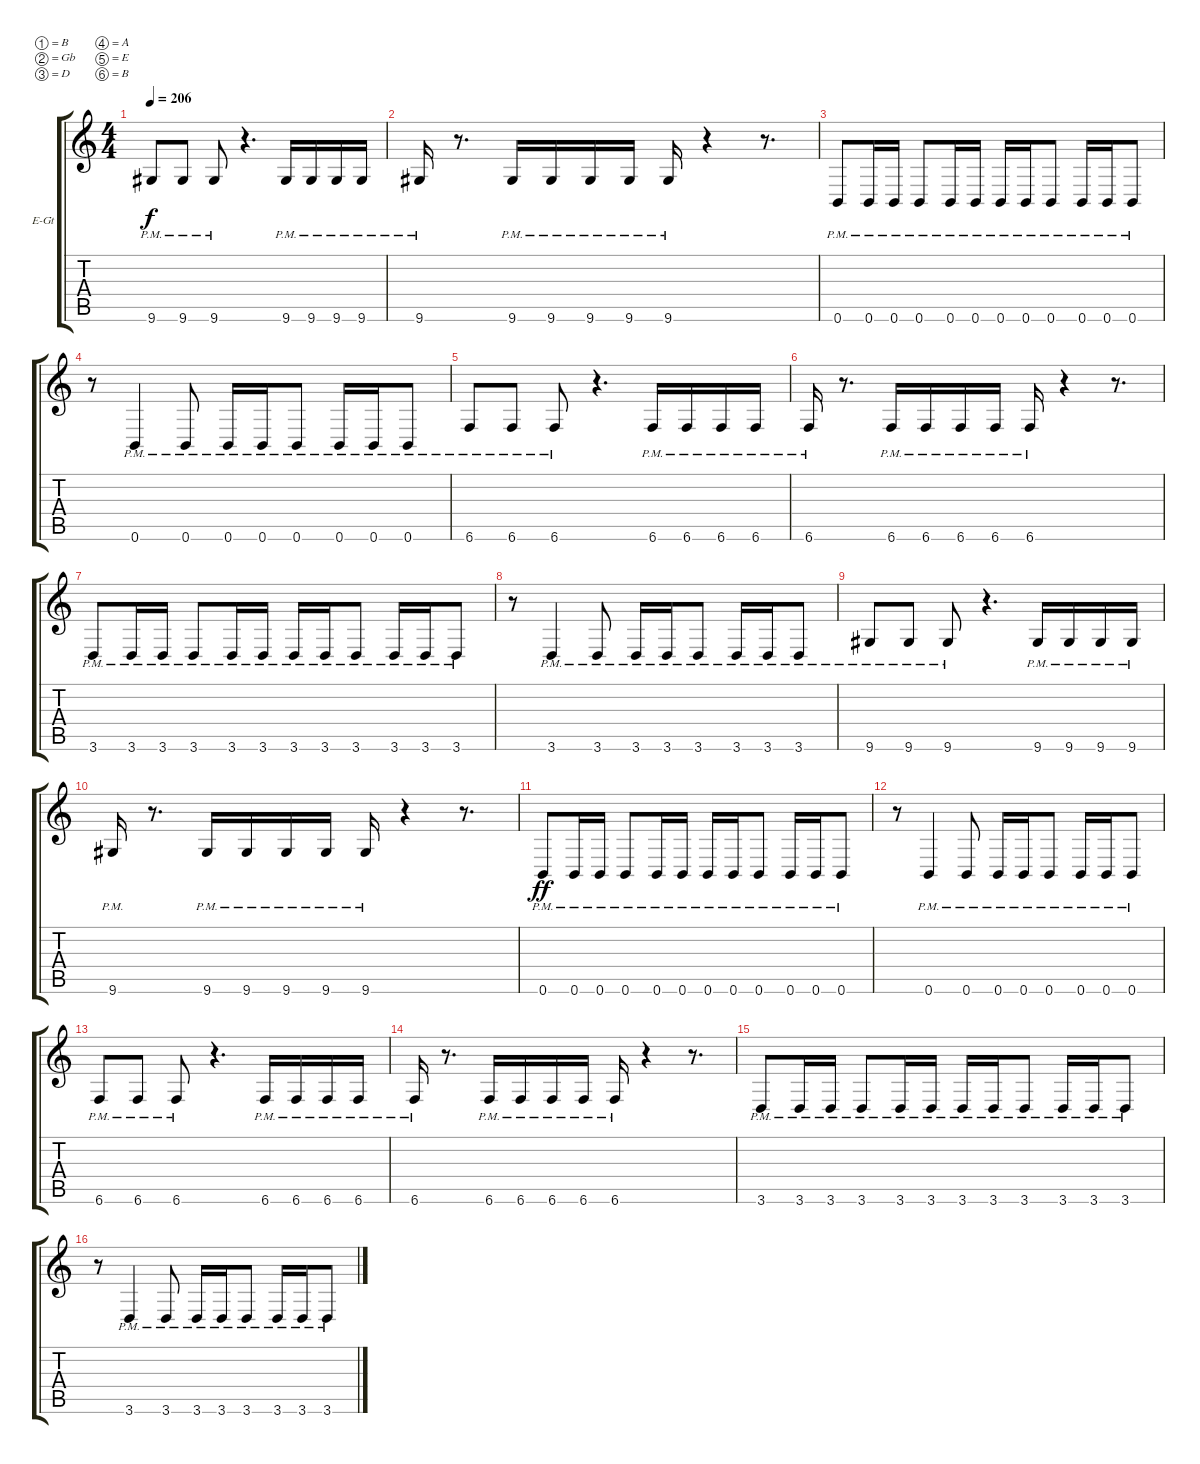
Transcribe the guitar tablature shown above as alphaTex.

\bracketExtendMode groupsimilarinstruments
\firstSystemTrackNameOrientation horizontal
\otherSystemsTrackNameOrientation horizontal
\track ("Rhythm Guitar" "E-Gt") {instrument distortionguitar}
\staff {score tabs}
\tuning (B3 Gb3 D3 A2 E2 B1)
\ts (4 4)
\tempo 206
\clef g2
\ks c
9.6{pm}.8{dy f} 9.6{pm}.8 9.6{pm}.8 r.4{d} 9.6{pm}.16 9.6{pm}.16 9.6{pm}.16 9.6{pm}.16 |
9.6{pm}.16 r.8{d} 9.6{pm}.16 9.6{pm}.16 9.6{pm}.16 9.6{pm}.16 9.6{pm}.16 r.4 r.8{d} |
0.6{pm}.8 0.6{pm}.16 0.6{pm}.16 0.6{pm}.8 0.6{pm}.16 0.6{pm}.16 0.6{pm}.16 0.6{pm}.16 0.6{pm}.8 0.6{pm}.16 0.6{pm}.16 0.6{pm}.8 |
r.8 0.6{pm}.4 0.6{pm}.8 0.6{pm}.16 0.6{pm}.16 0.6{pm}.8 0.6{pm}.16 0.6{pm}.16 0.6{pm}.8 |
6.6{pm}.8 6.6{pm}.8 6.6{pm}.8 r.4{d} 6.6{pm}.16 6.6{pm}.16 6.6{pm}.16 6.6{pm}.16 |
6.6{pm}.16 r.8{d} 6.6{pm}.16 6.6{pm}.16 6.6{pm}.16 6.6{pm}.16 6.6{pm}.16 r.4 r.8{d} |
3.6{pm}.8 3.6{pm}.16 3.6{pm}.16 3.6{pm}.8 3.6{pm}.16 3.6{pm}.16 3.6{pm}.16 3.6{pm}.16 3.6{pm}.8 3.6{pm}.16 3.6{pm}.16 3.6{pm}.8 |
r.8 3.6{pm}.4 3.6{pm}.8 3.6{pm}.16 3.6{pm}.16 3.6{pm}.8 3.6{pm}.16 3.6{pm}.16 3.6{pm}.8 |
9.6{pm}.8 9.6{pm}.8 9.6{pm}.8 r.4{d} 9.6{pm}.16 9.6{pm}.16 9.6{pm}.16 9.6{pm}.16 |
9.6{pm}.16 r.8{d} 9.6{pm}.16 9.6{pm}.16 9.6{pm}.16 9.6{pm}.16 9.6{pm}.16 r.4 r.8{d} |
0.6{pm}.8{dy ff} 0.6{pm}.16 0.6{pm}.16 0.6{pm}.8 0.6{pm}.16 0.6{pm}.16 0.6{pm}.16 0.6{pm}.16 0.6{pm}.8 0.6{pm}.16 0.6{pm}.16 0.6{pm}.8 |
r.8 0.6{pm}.4 0.6{pm}.8 0.6{pm}.16 0.6{pm}.16 0.6{pm}.8 0.6{pm}.16 0.6{pm}.16 0.6{pm}.8 |
6.6{pm}.8 6.6{pm}.8 6.6{pm}.8 r.4{d} 6.6{pm}.16 6.6{pm}.16 6.6{pm}.16 6.6{pm}.16 |
6.6{pm}.16 r.8{d} 6.6{pm}.16 6.6{pm}.16 6.6{pm}.16 6.6{pm}.16 6.6{pm}.16 r.4 r.8{d} |
3.6{pm}.8 3.6{pm}.16 3.6{pm}.16 3.6{pm}.8 3.6{pm}.16 3.6{pm}.16 3.6{pm}.16 3.6{pm}.16 3.6{pm}.8 3.6{pm}.16 3.6{pm}.16 3.6{pm}.8 |
r.8 3.6{pm}.4 3.6{pm}.8 3.6{pm}.16 3.6{pm}.16 3.6{pm}.8 3.6{pm}.16 3.6{pm}.16 3.6{pm}.8
